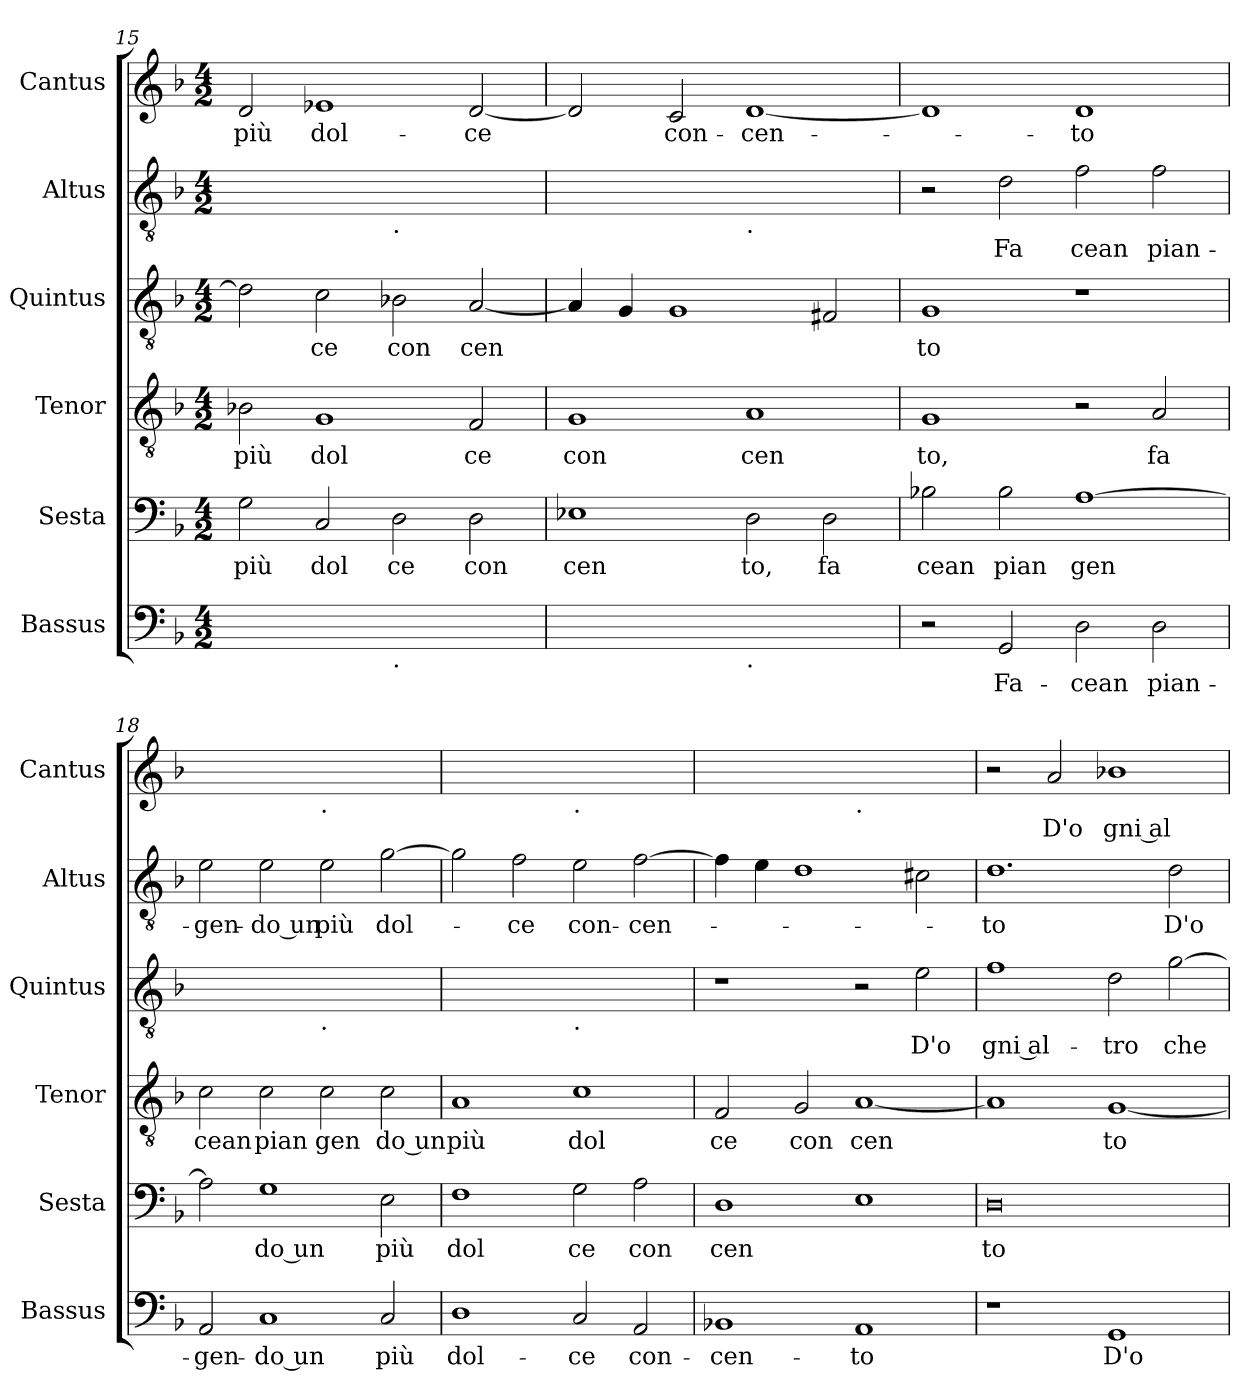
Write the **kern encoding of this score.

**kern	**text	**kern	**text	**kern	**text	**kern	**text	**kern	**text	**kern	**text
*part6	*part6	*part5	*part5	*part4	*part4	*part3	*part3	*part2	*part2	*part1	*part1
*staff6	*staff6	*staff5	*staff5	*staff4	*staff4	*staff3	*staff3	*staff2	*staff2	*staff1	*staff1
*I"Bassus	*	*I"Sesta	*	*I"Tenor	*	*I"Quintus	*	*I"Altus	*	*I"Cantus	*
*I'Bassus	*	*I'Sesta	*	*I'Tenor	*	*I'Quintus	*	*I'Altus	*	*I'Cantus	*
*clefF4	*	*clefF4	*	*clefGv2	*	*clefGv2	*	*clefGv2	*	*clefG2	*
*k[b-]	*	*k[b-]	*	*k[b-]	*	*k[b-]	*	*k[b-]	*	*k[b-]	*
*F:	*	*F:	*	*F:	*	*F:	*	*F:	*	*F:	*
*M4/2	*	*M4/2	*	*M4/2	*	*M4/2	*	*M4/2	*	*M4/2	*
=15	=15	=15	=15	=15	=15	=15	=15	=15	=15	=15	=15
!	!	!	!LO:LY:b	!	!LO:LY:b	!	!	!	!	!	!LO:LY:b
*^	*	*	*	*	*	*	*	*^	*	*	*
0ryy	1ryy	.	2G\	più	2B-X\	più	2d\]	.	0ryy	1ryy	.	2d/	più
!	!	!	!	!LO:LY:b	!	!LO:LY:b	!	!LO:LY:b	!	!	!	!	!LO:LY:b
.	.	.	2C/	dol	1G	dol	2c\	ce	.	.	.	1e-X	dol-
!	!	!	!	!	!	!	!	!	!	!LO:TX:b:t=.	!	!	!
!	!LO:TX:b:t=.	!	!	!	!	!	!	!	!	!	!	!	!
!	!	!	!	!LO:LY:b	!	!	!	!LO:LY:b	!	!	!	!	!
.	1ryy	.	2D\	ce	.	.	2B-X\	con	.	1ryy	.	.	.
!	!	!	!	!LO:LY:b	!	!LO:LY:b	!	!LO:LY:b	!	!	!	!	!LO:LY:b
.	.	.	2D\	con	2F/	ce	[2A/	cen	.	.	.	[2d/	-ce
=16	=16	=16	=16	=16	=16	=16	=16	=16	=16	=16	=16	=16	=16
!	!	!	!	!LO:LY:b	!	!LO:LY:b	!	!	!	!	!	!	!
0ryy	1ryy	.	1E-X	cen	1G	con	4A/]	.	0ryy	1ryy	.	2d/]	.
.	.	.	.	.	.	.	4G/	.	.	.	.	.	.
!	!	!	!	!	!	!	!	!	!	!	!	!	!LO:LY:b
.	.	.	.	.	.	.	1G	.	.	.	.	2c/	con-
!	!	!	!	!	!	!	!	!	!	!LO:TX:b:t=.	!	!	!
!	!LO:TX:b:t=.	!	!	!	!	!	!	!	!	!	!	!	!
!	!	!	!	!LO:LY:b	!	!LO:LY:b	!	!	!	!	!	!	!LO:LY:b
.	1ryy	.	2D\	to,	1A	cen	.	.	.	1ryy	.	[1d	-cen-
!	!	!	!	!LO:LY:b	!	!	!	!	!	!	!	!	!
.	.	.	2D\	fa	.	.	2F#X/	.	.	.	.	.	.
=17	=17	=17	=17	=17	=17	=17	=17	=17	=17	=17	=17	=17	=17
!	!	!	!	!LO:LY:b	!	!LO:LY:b	!	!LO:LY:b	!	!	!	!	!
*v	*v	*	*	*	*	*	*	*	*v	*v	*	*	*
2r	.	2B-X\	cean	1G	to,	1G	to	2r	.	1d]	.
!	!LO:LY:b	!	!LO:LY:b	!	!	!	!	!	!LO:LY:b	!	!
2GG/	Fa-	2B-\	pian	.	.	.	.	2d\	Fa	.	.
!	!LO:LY:b	!	!LO:LY:b	!	!	!	!	!	!LO:LY:b	!	!LO:LY:b
2D\	-cean	[1A	gen	2r	.	1r	.	2f\	-cean	1d	-to
!	!LO:LY:b	!	!	!	!LO:LY:b	!	!	!	!LO:LY:b	!	!
2D\	pian-	.	.	2A/	fa	.	.	2f\	pian-	.	.
=18	=18	=18	=18	=18	=18	=18	=18	=18	=18	=18	=18
!	!LO:LY:b	!	!	!	!LO:LY:b	!	!	!	!LO:LY:b	!	!
*	*	*	*	*	*	*^	*	*	*	*^	*
2AA/	-gen-	2A\]	.	2c\	cean	0ryy	1ryy	.	2e\	-gen-	0ryy	1ryy	.
!	!LO:LY:b	!	!LO:LY:b	!	!LO:LY:b	!	!	!	!	!LO:LY:b	!	!	!
1C	-do un	1G	do un	2c\	pian	.	.	.	2e\	-do un	.	.	.
!	!	!	!	!	!	!	!	!	!	!	!	!LO:TX:b:t=.	!
!	!	!	!	!	!	!	!LO:TX:b:t=.	!	!	!	!	!	!
!	!	!	!	!	!LO:LY:b	!	!	!	!	!LO:LY:b	!	!	!
.	.	.	.	2c\	gen	.	1ryy	.	2e\	più	.	1ryy	.
!	!LO:LY:b	!	!LO:LY:b	!	!LO:LY:b	!	!	!	!	!LO:LY:b	!	!	!
2C/	più	2E\	più	2c\	do un	.	.	.	[2g\	dol-	.	.	.
=19	=19	=19	=19	=19	=19	=19	=19	=19	=19	=19	=19	=19	=19
!	!LO:LY:b	!	!LO:LY:b	!	!LO:LY:b	!	!	!	!	!	!	!	!
1D	dol-	1F	dol	1A	più	0ryy	1ryy	.	2g\]	.	0ryy	1ryy	.
!	!	!	!	!	!	!	!	!	!	!LO:LY:b	!	!	!
.	.	.	.	.	.	.	.	.	2f\	-ce	.	.	.
!	!	!	!	!	!	!	!	!	!	!	!	!LO:TX:b:t=.	!
!	!	!	!	!	!	!	!LO:TX:b:t=.	!	!	!	!	!	!
!	!LO:LY:b	!	!LO:LY:b	!	!LO:LY:b	!	!	!	!	!LO:LY:b	!	!	!
2C/	-ce	2G\	ce	1c	dol	.	1ryy	.	2e\	con-	.	1ryy	.
!	!LO:LY:b	!	!LO:LY:b	!	!	!	!	!	!	!LO:LY:b	!	!	!
2AA/	con-	2A\	con	.	.	.	.	.	[2f\	-cen-	.	.	.
=20	=20	=20	=20	=20	=20	=20	=20	=20	=20	=20	=20	=20	=20
!	!LO:LY:b	!	!LO:LY:b	!	!LO:LY:b	!	!	!	!	!	!	!	!
*	*	*	*	*	*	*v	*v	*	*	*	*	*	*
1BB-X	-cen-	1D	cen	2F/	ce	1r	.	4f\]	.	0ryy	1ryy	.
.	.	.	.	.	.	.	.	4e\	.	.	.	.
!	!	!	!	!	!LO:LY:b	!	!	!	!	!	!	!
.	.	.	.	2G/	con	.	.	1d	.	.	.	.
!	!	!	!	!	!	!	!	!	!	!	!LO:TX:b:t=.	!
!	!LO:LY:b	!	!	!	!LO:LY:b	!	!	!	!	!	!	!
1AA	-to	1E	.	[1A	cen	2r	.	.	.	.	1ryy	.
!	!	!	!	!	!	!	!LO:LY:b	!	!	!	!	!
.	.	.	.	.	.	2e\	D'o	2c#X\	.	.	.	.
=21	=21	=21	=21	=21	=21	=21	=21	=21	=21	=21	=21	=21
!	!	!	!LO:LY:b	!	!	!	!LO:LY:b	!	!LO:LY:b	!	!	!
*	*	*	*	*	*	*	*	*	*	*v	*v	*
1r	.	0D	to	1A]	.	1f	gni al-	1.d	-to	2r	.
!	!	!	!	!	!	!	!	!	!	!	!LO:LY:b
.	.	.	.	.	.	.	.	.	.	2a/	D'o
!	!LO:LY:b	!	!	!	!LO:LY:b	!	!LO:LY:b	!	!	!	!LO:LY:b
1GG	D'o	.	.	[1G	to	2d\	-tro	.	.	1b-X	gni al
!	!	!	!	!	!	!	!LO:LY:b	!	!LO:LY:b	!	!
.	.	.	.	.	.	[2g\	che	2d\	D'o	.	.
=	=	=	=	=	=	=	=	=	=	=	=
*-	*-	*-	*-	*-	*-	*-	*-	*-	*-	*-	*-
